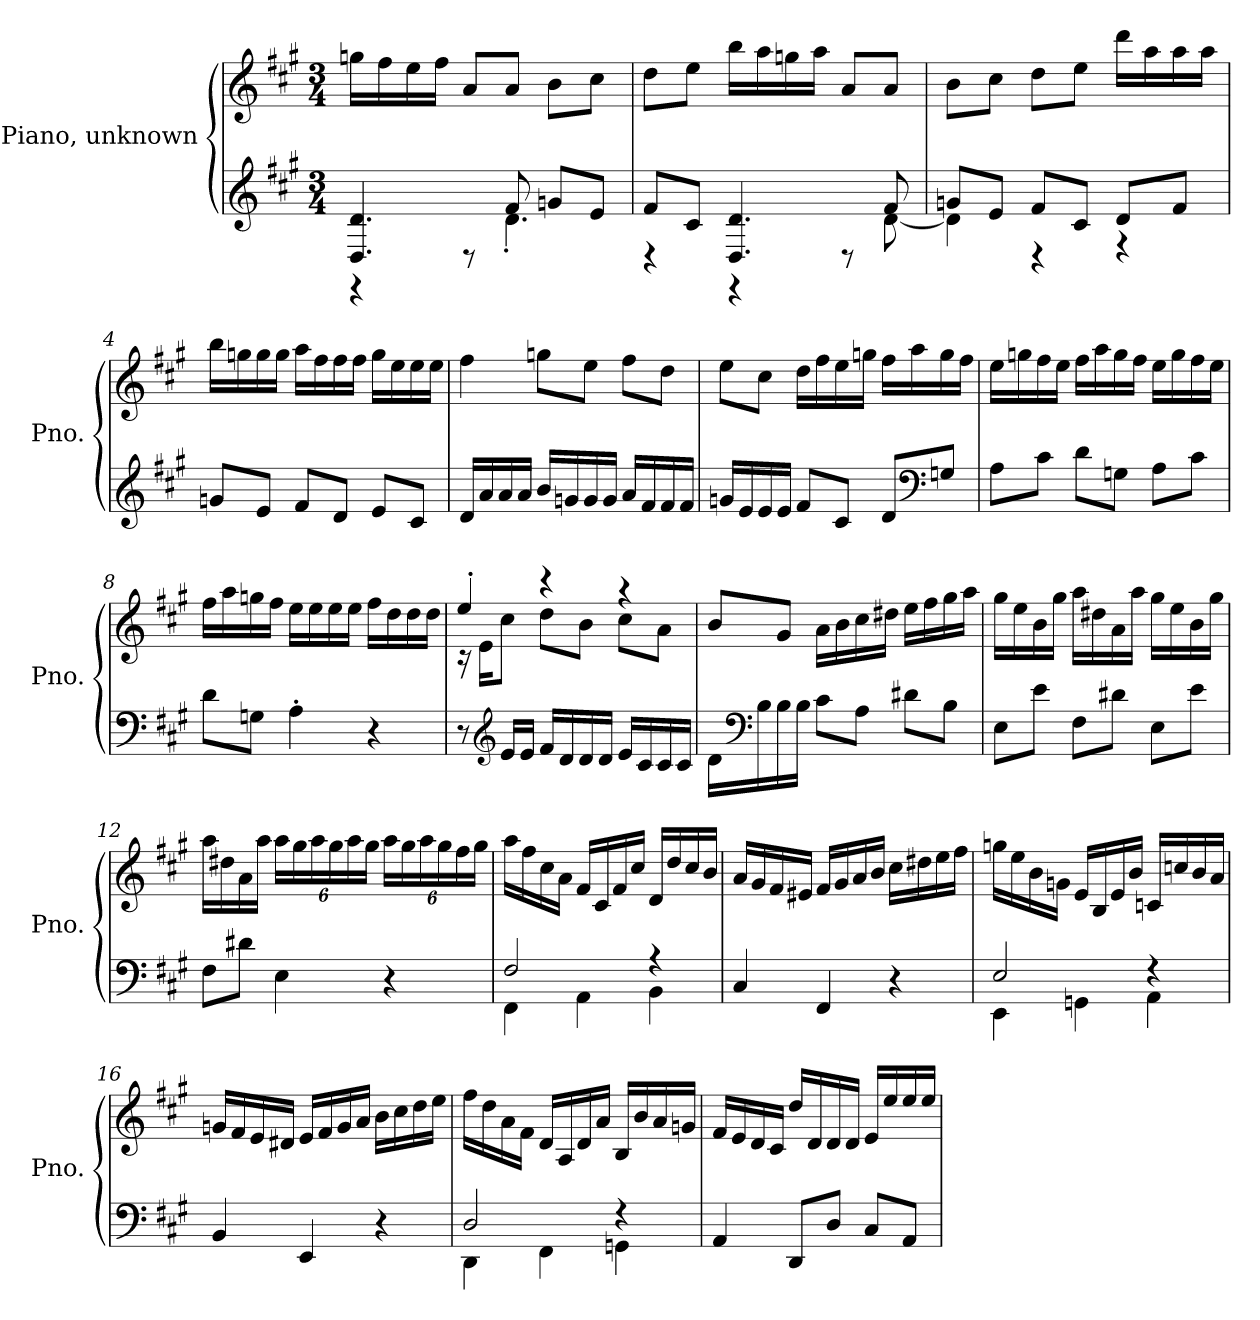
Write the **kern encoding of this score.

**kern	**kern
*part1	*part1
*staff2	*staff1
*I"Piano, unknown	*
*I'Pno.	*
*clefG2	*clefG2
*k[f#c#g#]	*k[f#c#g#]
*M3/4	*M3/4
*MM110	*MM110
=1	=1
*^	*
4.D/ 4.d/	4r	16ggn\LL
.	.	16ff#\
.	.	16ee\
.	.	16ff#\JJ
.	8r	8a/L
8f#/	4.d'\	8a/J
8gn/L	.	8b\L
8e/J	.	8cc#\J
=2	=2	=2
8f#/L	4r	8dd\L
8c#/J	.	8ee\J
4.D/ 4.d/	4r	16bb\LL
.	.	16aa\
.	.	16ggn\
.	.	16aa\JJ
.	8r	8a/L
8f#/	[8d\	8a/J
=3	=3	=3
8gn/L	4d\]	8b\L
8e/J	.	8cc#\J
8f#/L	4r	8dd\L
8c#/J	.	8ee\J
8d/L	4r	16ddd\LL
.	.	16aa\
8f#/J	.	16aa\
.	.	16aa\JJ
*v	*v	*
=4	=4
8gn/L	16bb\LL
.	16ggn\
8e/J	16gg\
.	16gg\JJ
8f#/L	16aa\LL
.	16ff#\
8d/J	16ff#\
.	16ff#\JJ
8e/L	16gg\LL
.	16ee\
8c#/J	16ee\
.	16ee\JJ
!!LO:LB:g=z
=5	=5
16d/LL	4ff#\
16a/	.
16a/	.
16a/JJ	.
16b/LL	8ggn\L
16gn/	.
16g/	8ee\J
16g/JJ	.
16a/LL	8ff#\L
16f#/	.
16f#/	8dd\J
16f#/JJ	.
=6	=6
16gn/LL	8ee\L
16e/	.
16e/	8cc#\J
16e/JJ	.
8f#/L	16dd\LL
.	16ff#\
8c#/J	16ee\
.	16ggn\JJ
8d/L	16ff#\LL
.	16aa\
*clefF4	*
8Gn/J	16gg\
.	16ff#\JJ
=7	=7
8A\L	16ee\LL
.	16ggn\
8c#\J	16ff#\
.	16ee\JJ
8d\L	16ff#\LL
.	16aa\
8Gn\J	16gg\
.	16ff#\JJ
8A\L	16ee\LL
.	16gg\
8c#\J	16ff#\
.	16ee\JJ
!!LO:LB:g=z
=8	=8
8d\L	16ff#\LL
.	16aa\
8Gn\J	16ggn\
.	16ff#\JJ
4A'\	16ee\LL
.	16ee\
.	16ee\
.	16ee\JJ
4r	16ff#\LL
.	16dd\
.	16dd\
.	16dd\JJ
=9	=9
*	*^
8r	4ee'/	16r
.	.	16e\KL
*clefG2	*	*
16e/LL	.	8cc#\J
16e/JJ	.	.
16f#/LL	4r	8dd\L
16d/	.	.
16d/	.	8b\J
16d/JJ	.	.
16e/LL	4r	8cc#\L
16c#/	.	.
16c#/	.	8a\J
16c#/JJ	.	.
*	*v	*v
=10	=10
16d\LL	8b/L
*clefF4	*
16B\	.
16B\	8g#/J
16B\JJ	.
8c#\L	16a\LL
.	16b\
8A\J	16cc#\
.	16dd#X\JJ
8d#X\L	16ee\LL
.	16ff#\
8B\J	16gg#\
.	16aa\JJ
!!LO:LB:g=z
=11	=11
8E\L	16gg#\LL
.	16ee\
8e\J	16b\
.	16gg#\JJ
8F#\L	16aa\LL
.	16dd#X\
8d#X\J	16a\
.	16aa\JJ
8E\L	16gg#\LL
.	16ee\
8e\J	16b\
.	16gg#\JJ
=12	=12
8F#\L	16aa\LL
.	16dd#X\
8d#X\J	16a\
.	16aa\JJ
*	*Xbrackettup
4E\	24aa\LL
.	24gg#\
.	24aa\
.	24gg#\
.	24aa\
.	24gg#\JJ
4r	24aa\LL
.	24gg#\
.	24aa\
.	24gg#\
.	24ff#\
.	24gg#\JJ
=13	=13
*^	*
2F#/	4FF#\	16aa\LL
.	.	16ff#\
.	.	16cc#\
.	.	16a\JJ
.	4AA\	16f#/LL
.	.	16c#/
.	.	16f#/
.	.	16cc#/JJ
4r	4BB\	16d/LL
.	.	16dd/
.	.	16cc#/
.	.	16b/JJ
*v	*v	*
!!LO:LB:g=z
=14	=14
4C#/	16a/LL
.	16g#/
.	16f#/
.	16e#X/JJ
4FF#/	16f#/LL
.	16g#/
.	16a/
.	16b/JJ
4r	16cc#\LL
.	16dd#X\
.	16ee\
.	16ff#\JJ
=15	=15
*^	*
2E/	4EE\	16ggn\LL
.	.	16ee\
.	.	16b\
.	.	16gn\JJ
.	4GGn\	16e/LL
.	.	16B/
.	.	16e/
.	.	16b/JJ
4r	4AA\	16cn/LL
.	.	16ccn/
.	.	16b/
.	.	16a/JJ
*v	*v	*
=16	=16
4BB/	16gn/LL
.	16f#/
.	16e/
.	16d#X/JJ
4EE/	16e/LL
.	16f#/
.	16g/
.	16a/JJ
4r	16b\LL
.	16cc#\
.	16dd\
.	16ee\JJ
!!LO:LB:g=z
=17	=17
*^	*
2D/	4DD\	16ff#\LL
.	.	16dd\
.	.	16a\
.	.	16f#\JJ
.	4FF#\	16d/LL
.	.	16A/
.	.	16d/
.	.	16a/JJ
4r	4GGn\	16B/LL
.	.	16b/
.	.	16a/
.	.	16gn/JJ
*v	*v	*
=18	=18
4AA/	16f#/LL
.	16e/
.	16d/
.	16c#/JJ
8DD/L	16dd/LL
.	16d/
8D/J	16d/
.	16d/JJ
8C#/L	16e/LL
.	16ee/
8AA/J	16ee/
.	16ee/JJ
=	=
*-	*-
